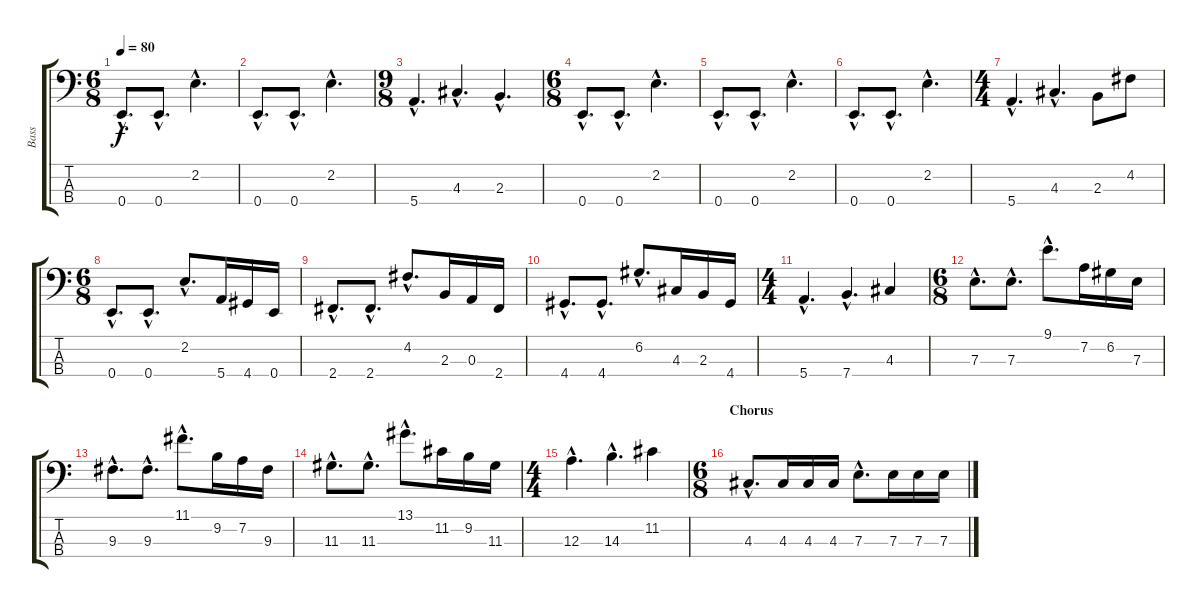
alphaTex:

\track ("Bass" "Bass") {instrument electricbassfinger}
\staff {score tabs}
\tuning (G2 D2 A1 E1) {hide}
\ts (6 8)
\tempo 80
\clef f4
\ks c
0.4{hac}.8{d dy f} 0.4{hac}.8{d} 2.2{hac}.4{d} |
0.4{hac}.8{d} 0.4{hac}.8{d} 2.2{hac}.4{d} |
\ts (9 8)
5.4{hac}.4{d} 4.3{hac}.4{d} 2.3{hac}.4{d} |
\ts (6 8)
0.4{hac}.8{d} 0.4{hac}.8{d} 2.2{hac}.4{d} |
0.4{hac}.8{d} 0.4{hac}.8{d} 2.2{hac}.4{d} |
0.4{hac}.8{d} 0.4{hac}.8{d} 2.2{hac}.4{d} |
\ts (4 4)
5.4{hac}.4{d} 4.3{hac}.4{d} 2.3.8 4.2.8 |
\ts (6 8)
0.4{hac}.8{d} 0.4{hac}.8{d} 2.2{hac}.8{d} 5.4.16 4.4.16 0.4.16 |
2.4{hac}.8{d} 2.4{hac}.8{d} 4.2{hac}.8{d} 2.3.16 0.3.16 2.4.16 |
4.4{hac}.8{d} 4.4{hac}.8{d} 6.2{hac}.8{d} 4.3.16 2.3.16 4.4.16 |
\ts (4 4)
5.4{hac}.4{d} 7.4{hac}.4{d} 4.3.4 |
\ts (6 8)
7.3{hac}.8{d} 7.3{hac}.8{d} 9.1{hac}.8{d} 7.2.16 6.2.16 7.3.16 |
9.3{hac}.8{d} 9.3{hac}.8{d} 11.1{hac}.8{d} 9.2.16 7.2.16 9.3.16 |
11.3{hac}.8{d} 11.3{hac}.8{d} 13.1{hac}.8{d} 11.2.16 9.2.16 11.3.16 |
\ts (4 4)
12.3{hac}.4{d} 14.3{hac}.4{d} 11.2.4 |
\ts (6 8)
\section ("" "Chorus")
4.3{hac}.8{d} 4.3.16 4.3.16 4.3.16 7.3{hac}.8{d} 7.3.16 7.3.16 7.3.16
